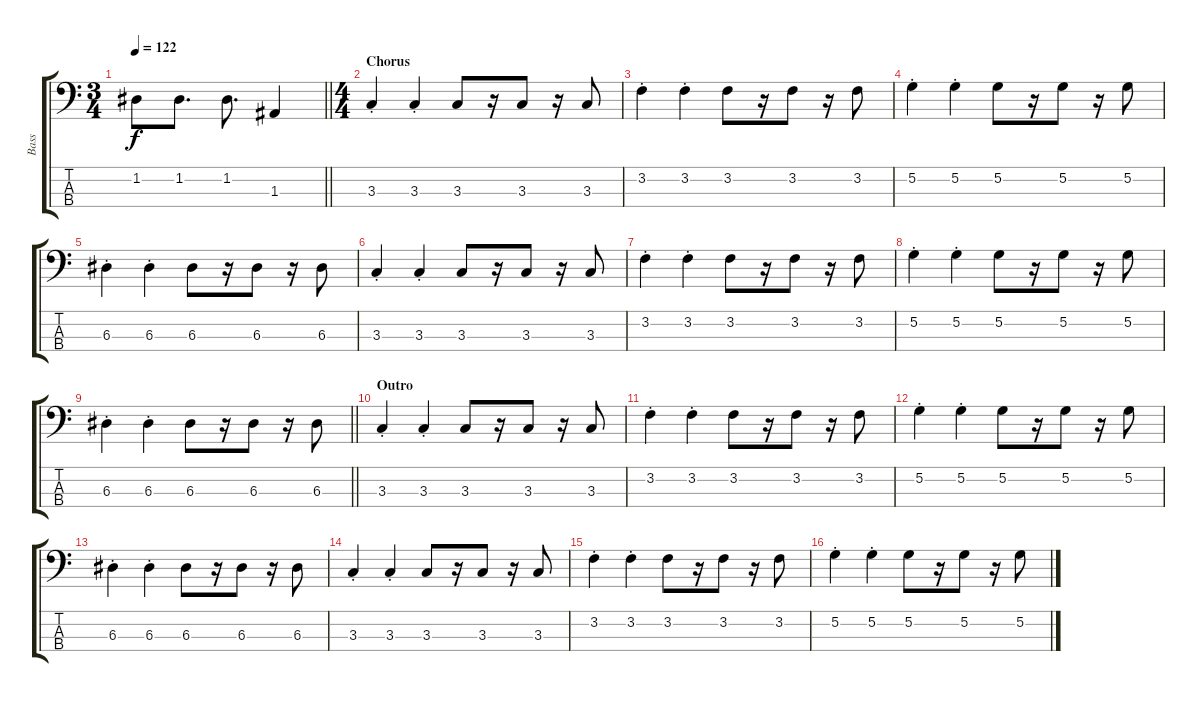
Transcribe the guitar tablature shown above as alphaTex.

\track ("Bass" "Bass") {instrument electricbassfinger}
\staff {score tabs}
\tuning (G2 D2 A1 E1) {hide}
\ts (3 4)
\tempo 122
\clef f4
\barLineRight lightlight
\ks c
1.2{t}.8{dy f} 1.2.8{d} 1.2.8{d} 1.3.4 |
\ts (4 4)
\section ("" "Chorus")
3.3{st}.4 3.3{st}.4 3.3.8 r.16 3.3.8 r.16 3.3.8 |
3.2{st}.4 3.2{st}.4 3.2.8 r.16 3.2.8 r.16 3.2.8 |
5.2{st}.4 5.2{st}.4 5.2.8 r.16 5.2.8 r.16 5.2.8 |
6.3{st}.4 6.3{st}.4 6.3.8 r.16 6.3.8 r.16 6.3.8 |
3.3{st}.4 3.3{st}.4 3.3.8 r.16 3.3.8 r.16 3.3.8 |
3.2{st}.4 3.2{st}.4 3.2.8 r.16 3.2.8 r.16 3.2.8 |
5.2{st}.4 5.2{st}.4 5.2.8 r.16 5.2.8 r.16 5.2.8 |
\barLineRight lightlight
6.3{st}.4 6.3{st}.4 6.3.8 r.16 6.3.8 r.16 6.3.8 |
\section ("" "Outro")
3.3{st}.4 3.3{st}.4 3.3.8 r.16 3.3.8 r.16 3.3.8 |
3.2{st}.4 3.2{st}.4 3.2.8 r.16 3.2.8 r.16 3.2.8 |
5.2{st}.4 5.2{st}.4 5.2.8 r.16 5.2.8 r.16 5.2.8 |
6.3{st}.4 6.3{st}.4 6.3.8 r.16 6.3.8 r.16 6.3.8 |
3.3{st}.4 3.3{st}.4 3.3.8 r.16 3.3.8 r.16 3.3.8 |
3.2{st}.4 3.2{st}.4 3.2.8 r.16 3.2.8 r.16 3.2.8 |
5.2{st}.4 5.2{st}.4 5.2.8 r.16 5.2.8 r.16 5.2.8
